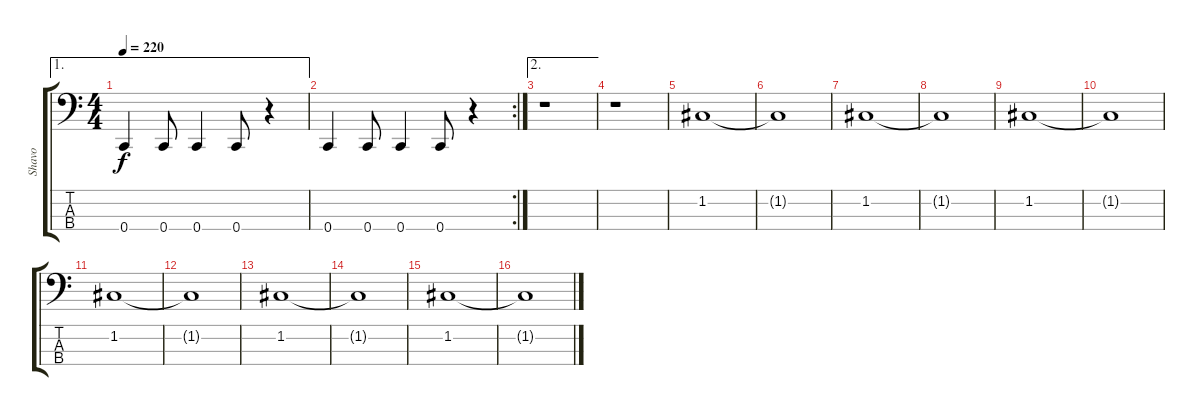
\track ("Shavo " "Shavo ") {instrument electricbassfinger}
\staff {score tabs}
\tuning (F2 C2 G1 C1) {hide}
\ae 1
\ts (4 4)
\tempo 220
\clef f4
\ks c
0.4.4{dy f} 0.4.8 0.4.4 0.4.8 r.4 |
\rc 2
0.4.4 0.4.8 0.4.4 0.4.8 r.4 |
\ae 2
r.1 |
r.1 |
1.2.1 |
1.2{t}.1 |
1.2.1 |
1.2{t}.1 |
1.2.1 |
1.2{t}.1 |
1.2.1 |
1.2{t}.1 |
1.2.1 |
1.2{t}.1 |
1.2.1 |
1.2{t}.1
